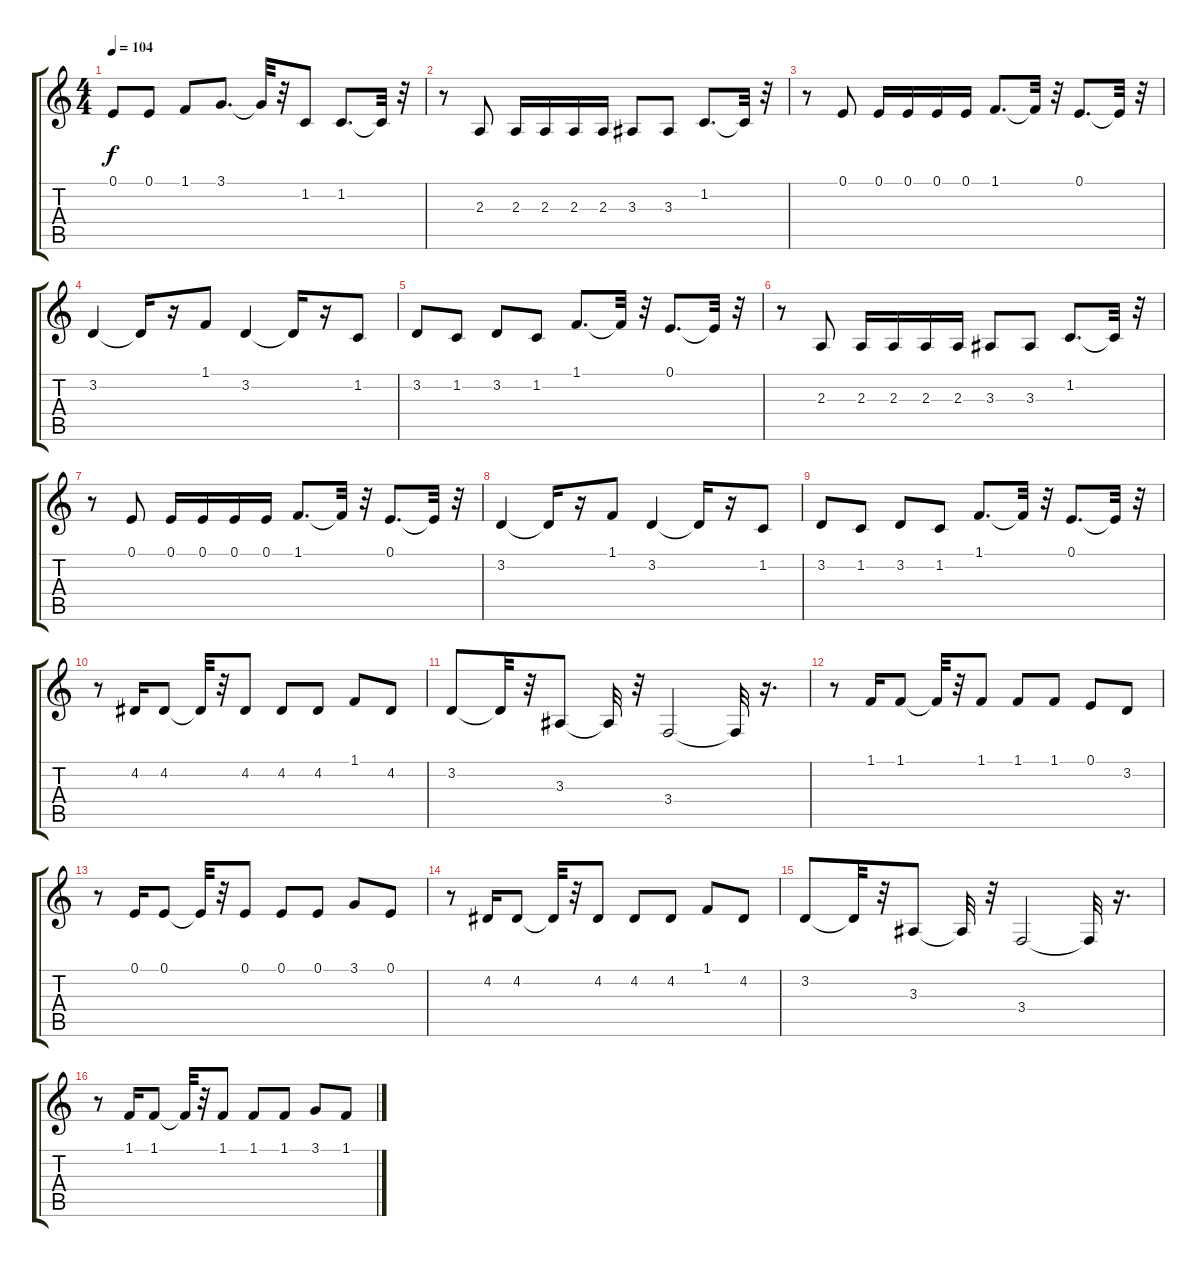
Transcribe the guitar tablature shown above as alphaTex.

\track "" {instrument honkytonkpiano}
\staff {score tabs}
\tuning (E4 B3 G3 D3 A2 E2) {hide}
\ts (4 4)
\tempo 104
\clef g2
\ks c
0.1.8{dy f} 0.1.8 1.1.8 3.1.8{d} 3.1{t}.32 r.32 1.2.8 1.2.8{d} 1.2{t}.32 r.32 |
r.8 2.3.8 2.3.16 2.3.16 2.3.16 2.3.16 3.3.8 3.3.8 1.2.8{d} 1.2{t}.32 r.32 |
r.8 0.1.8 0.1.16 0.1.16 0.1.16 0.1.16 1.1.8{d} 1.1{t}.32 r.32 0.1.8{d} 0.1{t}.32 r.32 |
3.2.4 3.2{t}.16 r.16 1.1.8 3.2.4 3.2{t}.16 r.16 1.2.8 |
3.2.8 1.2.8 3.2.8 1.2.8 1.1.8{d} 1.1{t}.32 r.32 0.1.8{d} 0.1{t}.32 r.32 |
r.8 2.3.8 2.3.16 2.3.16 2.3.16 2.3.16 3.3.8 3.3.8 1.2.8{d} 1.2{t}.32 r.32 |
r.8 0.1.8 0.1.16 0.1.16 0.1.16 0.1.16 1.1.8{d} 1.1{t}.32 r.32 0.1.8{d} 0.1{t}.32 r.32 |
3.2.4 3.2{t}.16 r.16 1.1.8 3.2.4 3.2{t}.16 r.16 1.2.8 |
3.2.8 1.2.8 3.2.8 1.2.8 1.1.8{d} 1.1{t}.32 r.32 0.1.8{d} 0.1{t}.32 r.32 |
r.8 4.2.16 4.2.8 4.2{t}.32 r.32 4.2.8 4.2.8 4.2.8 1.1.8 4.2.8 |
3.2.8 3.2{t}.32 r.32 3.3.8 3.3{t}.32 r.32 3.4.2 3.4{t}.32 r.16{d} |
r.8 1.1.16 1.1.8 1.1{t}.32 r.32 1.1.8 1.1.8 1.1.8 0.1.8 3.2.8 |
r.8 0.1.16 0.1.8 0.1{t}.32 r.32 0.1.8 0.1.8 0.1.8 3.1.8 0.1.8 |
r.8 4.2.16 4.2.8 4.2{t}.32 r.32 4.2.8 4.2.8 4.2.8 1.1.8 4.2.8 |
3.2.8 3.2{t}.32 r.32 3.3.8 3.3{t}.32 r.32 3.4.2 3.4{t}.32 r.16{d} |
r.8 1.1.16 1.1.8 1.1{t}.32 r.32 1.1.8 1.1.8 1.1.8 3.1.8 1.1.8
